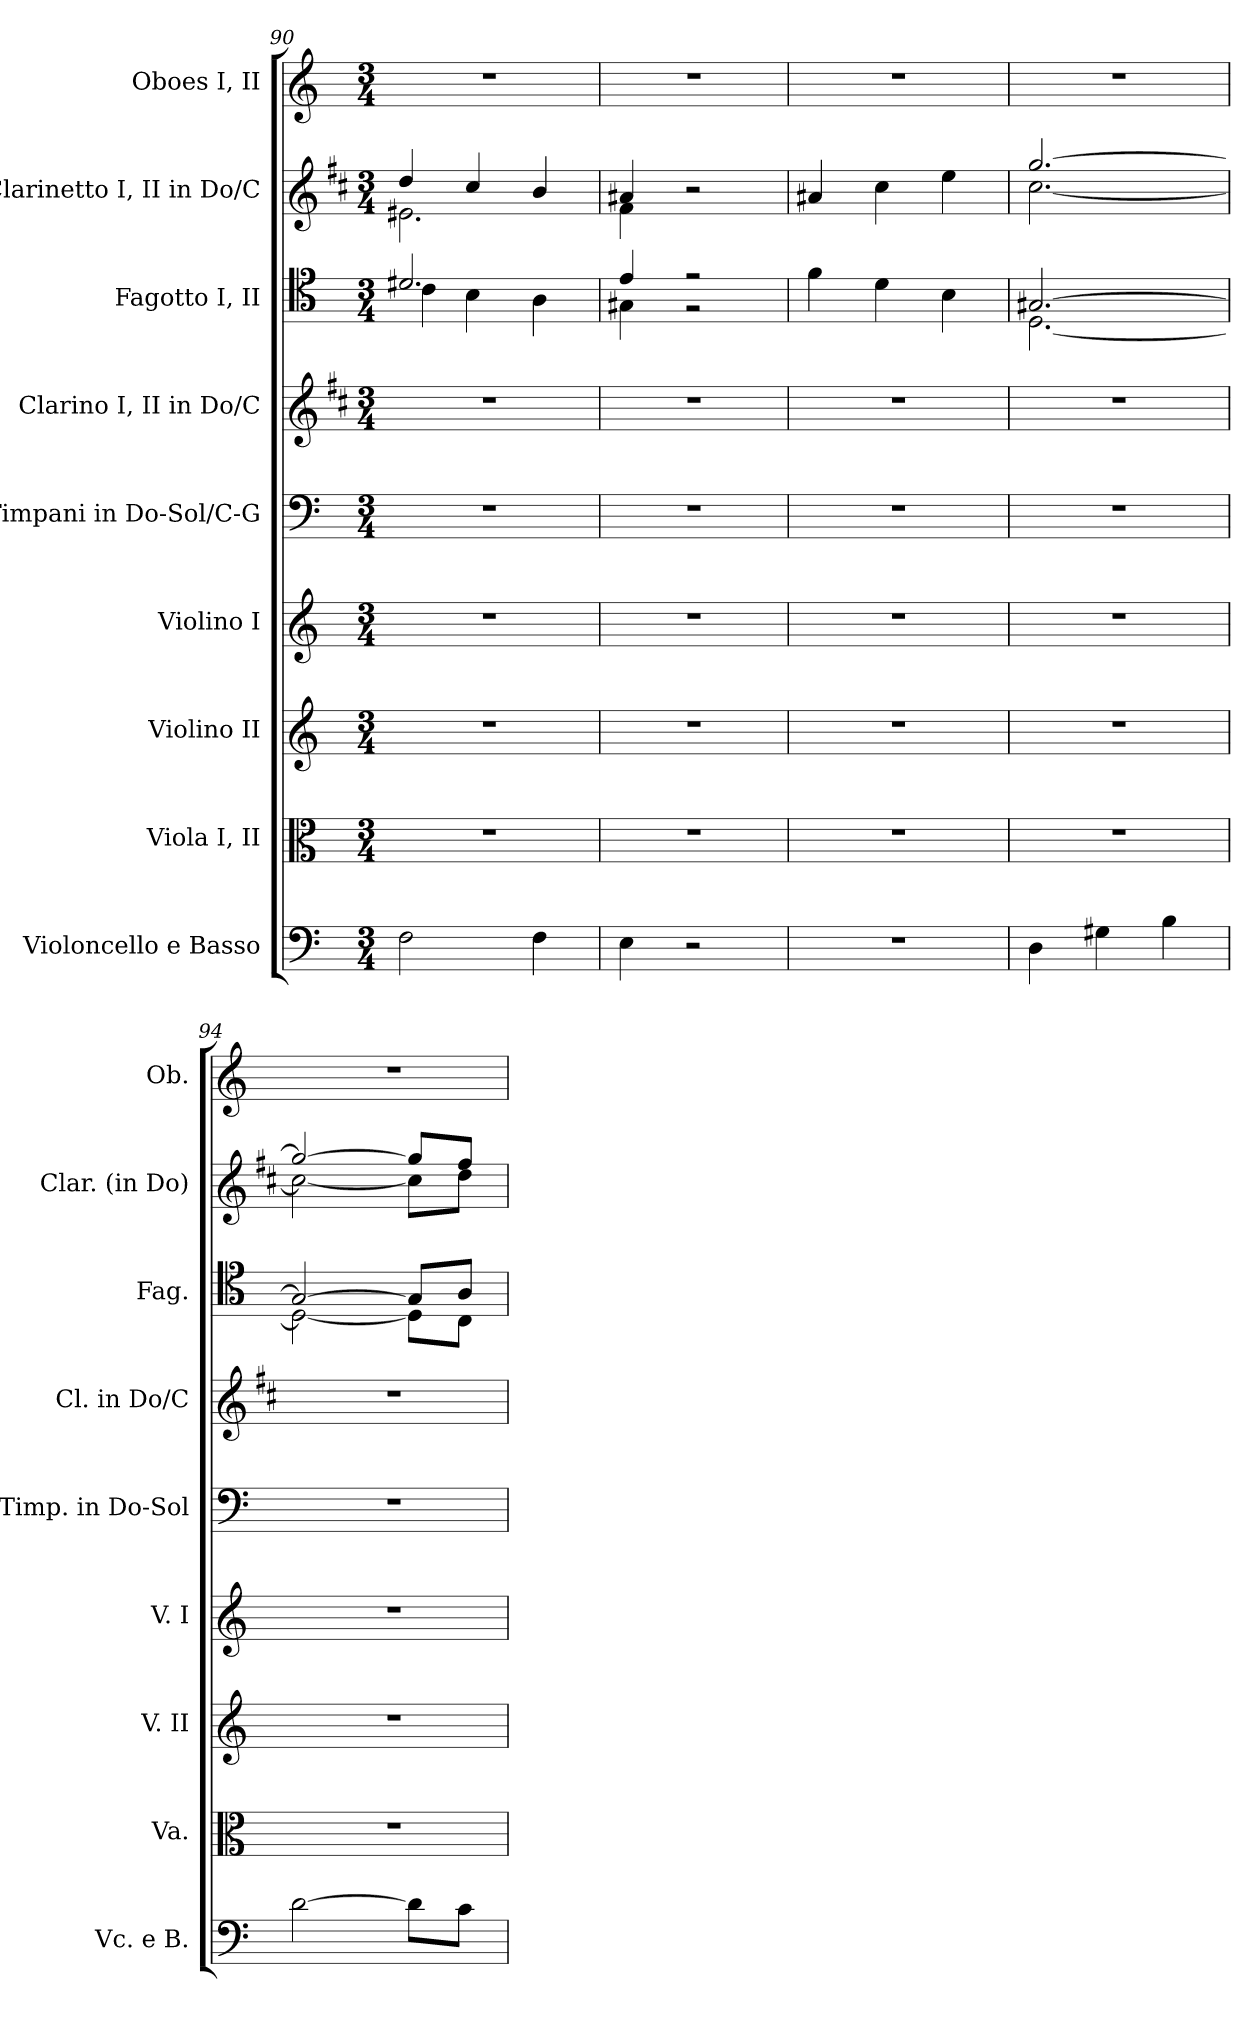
**kern	**kern	**kern	**kern	**kern	**kern	**kern	**kern	**kern
*part9	*part8	*part7	*part6	*part5	*part4	*part3	*part2	*part1
*staff9	*staff8	*staff7	*staff6	*staff5	*staff4	*staff3	*staff2	*staff1
*I"Violoncello e Basso	*I"Viola I, II	*I"Violino II	*I"Violino I	*I"Timpani in Do-Sol/C-G	*I"Clarino I, II in Do/C	*I"Fagotto I, II	*I"Clarinetto I, II in Do/C	*I"Oboes I, II
*I'Vc. e B.	*I'Va.	*I'V. II	*I'V. I	*I'Timp. in Do-Sol	*I'Cl. in Do/C	*I'Fag.	*I'Clar. (in Do)	*I'Ob.
*clefF4	*clefC3	*clefG2	*clefG2	*clefF4	*clefG2	*clefC4	*clefG2	*clefG2
*	*	*	*	*	*ITrd1c2	*	*ITrd1c2	*
*k[]	*k[]	*k[]	*k[]	*k[]	*k[]	*k[]	*k[]	*k[]
*M3/4	*M3/4	*M3/4	*M3/4	*M3/4	*M3/4	*M3/4	*M3/4	*M3/4
=90	=90	=90	=90	=90	=90	=90	=90	=90
*	*	*	*	*	*	*^	*^	*
2Fi\	2.r	2.r	2.r	2.r	2.r	2.d#Xi/	4ci\	4cci/	2.d#Xi\	2.r
.	.	.	.	.	.	.	4B\	4b/	.	.
4Fi\	.	.	.	.	.	.	4Ai\	4ai/	.	.
=91	=91	=91	=91	=91	=91	=91	=91	=91	=91	=91
4Ei\	2.r	2.r	2.r	2.r	2.r	4ei/	4G#Xi\	4g#Xi/	4ei\	2.r
2r	.	.	.	.	.	2r	2r	2r	2ryy	.
*	*	*	*	*	*	*v	*v	*	*	*
*	*	*	*	*	*	*	*v	*v	*
=92	=92	=92	=92	=92	=92	=92	=92	=92
2.r	2.r	2.r	2.r	2.r	2.r	4fi\	4g#Xi/	2.r
.	.	.	.	.	.	4di\	4bi\	.
.	.	.	.	.	.	4Bi\	4ddi\	.
=93	=93	=93	=93	=93	=93	=93	=93	=93
*	*	*	*	*	*	*^	*^	*
4Di\	2.r	2.r	2.r	2.r	2.r	[2.G#Xi/	[2.Di\	[2.ffi/	[2.bi\	2.r
4G#Xi\	.	.	.	.	.	.	.	.	.	.
4Bi\	.	.	.	.	.	.	.	.	.	.
=94	=94	=94	=94	=94	=94	=94	=94	=94	=94	=94
[2di\	2.r	2.r	2.r	2.r	2.r	2G#i/_	2Di\_	2ffi/_	2bi\_	2.r
8di\L]	.	.	.	.	.	8G#i/L]	8Di\L]	8ffi/L]	8bi\L]	.
8ci\J	.	.	.	.	.	8Ai/J	8Ci\J	8eei/J	8cci\J	.
*	*	*	*	*	*	*v	*v	*	*	*
*	*	*	*	*	*	*	*v	*v	*
=	=	=	=	=	=	=	=	=
*-	*-	*-	*-	*-	*-	*-	*-	*-
